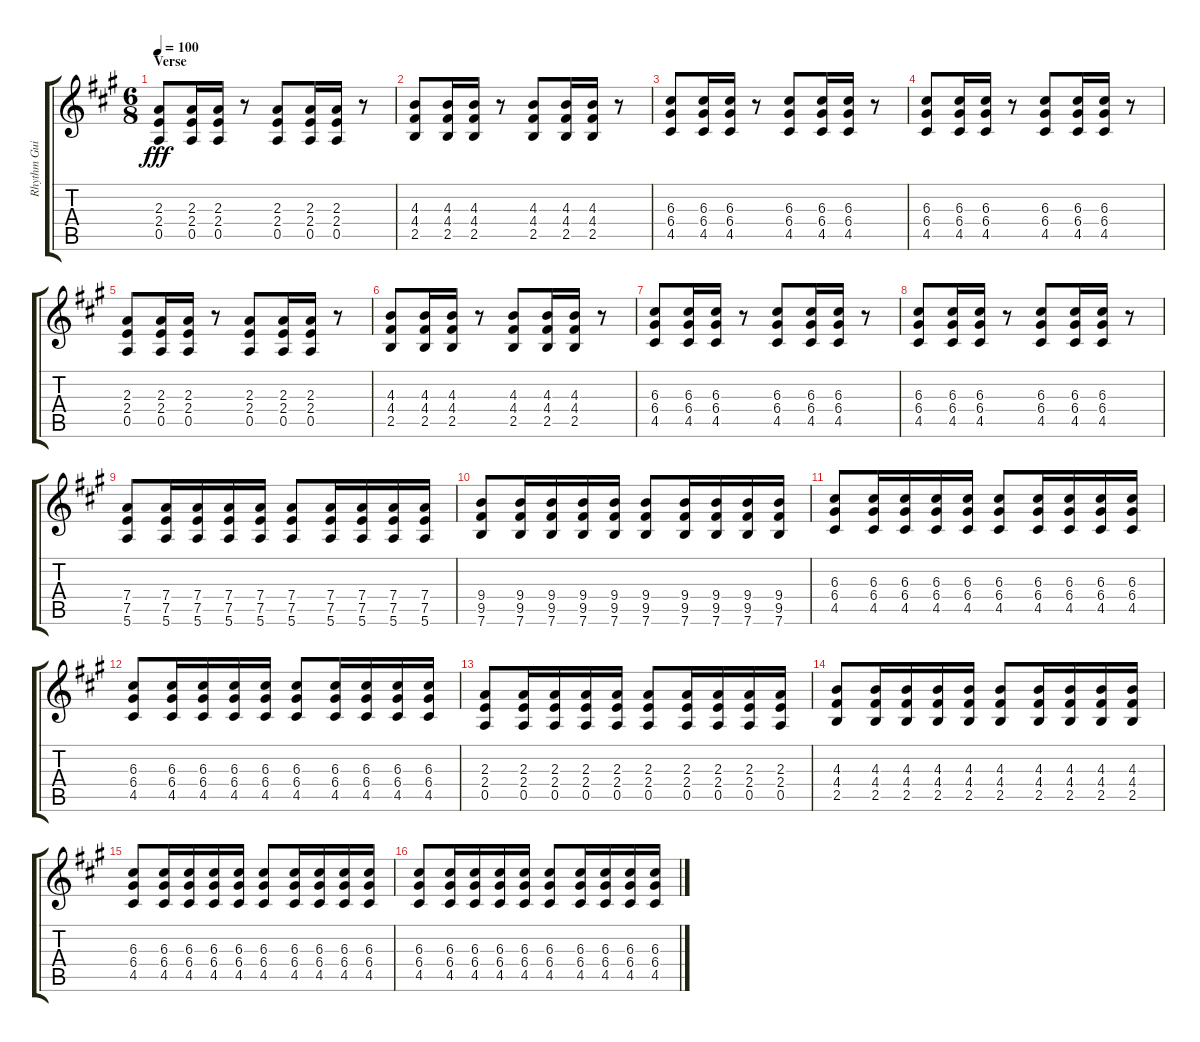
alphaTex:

\track ("Rhythm Guitar" "Rhythm Gui") {instrument acousticguitarsteel}
\staff {score tabs}
\tuning (E4 B3 G3 D3 A2 E2) {hide}
\ts (6 8)
\section ("" "Verse")
\tempo 100
\clef g2
\ks a
(2.3 2.4 0.5).8{dy fff} (2.3 2.4 0.5).16 (2.3 2.4 0.5).16 r.8 (2.3 2.4 0.5).8 (2.3 2.4 0.5).16 (2.3 2.4 0.5).16 r.8 |
(4.3 4.4 2.5).8 (4.3 4.4 2.5).16 (4.3 4.4 2.5).16 r.8 (4.3 4.4 2.5).8 (4.3 4.4 2.5).16 (4.3 4.4 2.5).16 r.8 |
(6.3 6.4 4.5).8 (6.3 6.4 4.5).16 (6.3 6.4 4.5).16 r.8 (6.3 6.4 4.5).8 (6.3 6.4 4.5).16 (6.3 6.4 4.5).16 r.8 |
(6.3 6.4 4.5).8 (6.3 6.4 4.5).16 (6.3 6.4 4.5).16 r.8 (6.3 6.4 4.5).8 (6.3 6.4 4.5).16 (6.3 6.4 4.5).16 r.8 |
(2.3 2.4 0.5).8 (2.3 2.4 0.5).16 (2.3 2.4 0.5).16 r.8 (2.3 2.4 0.5).8 (2.3 2.4 0.5).16 (2.3 2.4 0.5).16 r.8 |
(4.3 4.4 2.5).8 (4.3 4.4 2.5).16 (4.3 4.4 2.5).16 r.8 (4.3 4.4 2.5).8 (4.3 4.4 2.5).16 (4.3 4.4 2.5).16 r.8 |
(6.3 6.4 4.5).8 (6.3 6.4 4.5).16 (6.3 6.4 4.5).16 r.8 (6.3 6.4 4.5).8 (6.3 6.4 4.5).16 (6.3 6.4 4.5).16 r.8 |
(6.3 6.4 4.5).8 (6.3 6.4 4.5).16 (6.3 6.4 4.5).16 r.8 (6.3 6.4 4.5).8 (6.3 6.4 4.5).16 (6.3 6.4 4.5).16 r.8 |
(7.4 7.5 5.6).8 (7.4 7.5 5.6).16 (7.4 7.5 5.6).16 (7.4 7.5 5.6).16 (7.4 7.5 5.6).16 (7.4 7.5 5.6).8 (7.4 7.5 5.6).16 (7.4 7.5 5.6).16 (7.4 7.5 5.6).16 (7.4 7.5 5.6).16 |
(9.4 9.5 7.6).8 (9.4 9.5 7.6).16 (9.4 9.5 7.6).16 (9.4 9.5 7.6).16 (9.4 9.5 7.6).16 (9.4 9.5 7.6).8 (9.4 9.5 7.6).16 (9.4 9.5 7.6).16 (9.4 9.5 7.6).16 (9.4 9.5 7.6).16 |
(6.3 6.4 4.5).8 (6.3 6.4 4.5).16 (6.3 6.4 4.5).16 (6.3 6.4 4.5).16 (6.3 6.4 4.5).16 (6.3 6.4 4.5).8 (6.3 6.4 4.5).16 (6.3 6.4 4.5).16 (6.3 6.4 4.5).16 (6.3 6.4 4.5).16 |
(6.3 6.4 4.5).8 (6.3 6.4 4.5).16 (6.3 6.4 4.5).16 (6.3 6.4 4.5).16 (6.3 6.4 4.5).16 (6.3 6.4 4.5).8 (6.3 6.4 4.5).16 (6.3 6.4 4.5).16 (6.3 6.4 4.5).16 (6.3 6.4 4.5).16 |
(2.3 2.4 0.5).8 (2.3 2.4 0.5).16 (2.3 2.4 0.5).16 (2.3 2.4 0.5).16 (2.3 2.4 0.5).16 (2.3 2.4 0.5).8 (2.3 2.4 0.5).16 (2.3 2.4 0.5).16 (2.3 2.4 0.5).16 (2.3 2.4 0.5).16 |
(4.3 4.4 2.5).8 (4.3 4.4 2.5).16 (4.3 4.4 2.5).16 (4.3 4.4 2.5).16 (4.3 4.4 2.5).16 (4.3 4.4 2.5).8 (4.3 4.4 2.5).16 (4.3 4.4 2.5).16 (4.3 4.4 2.5).16 (4.3 4.4 2.5).16 |
(6.3 6.4 4.5).8 (6.3 6.4 4.5).16 (6.3 6.4 4.5).16 (6.3 6.4 4.5).16 (6.3 6.4 4.5).16 (6.3 6.4 4.5).8 (6.3 6.4 4.5).16 (6.3 6.4 4.5).16 (6.3 6.4 4.5).16 (6.3 6.4 4.5).16 |
(6.3 6.4 4.5).8 (6.3 6.4 4.5).16 (6.3 6.4 4.5).16 (6.3 6.4 4.5).16 (6.3 6.4 4.5).16 (6.3 6.4 4.5).8 (6.3 6.4 4.5).16 (6.3 6.4 4.5).16 (6.3 6.4 4.5).16 (6.3 6.4 4.5).16
